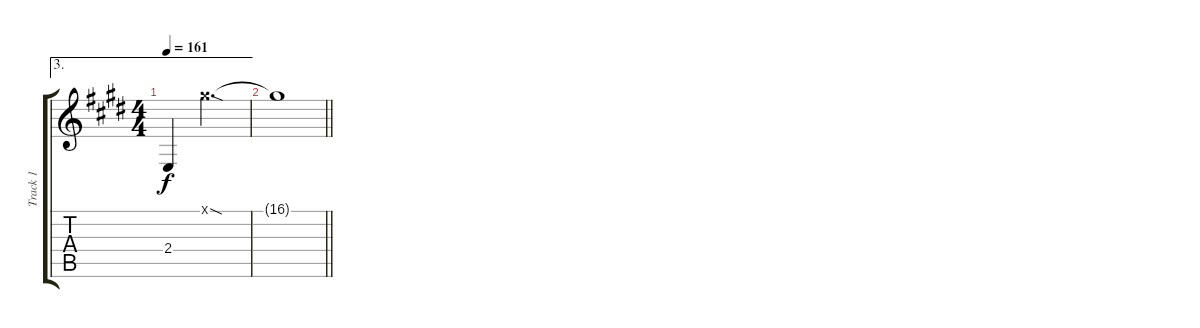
\track ("Track 1" "Track 1") {instrument tenorsax}
\staff {score tabs}
\tuning (E4 B3 G3 D3 A2 E2) {hide}
\ae 3
\ts (4 4)
\tempo 161
\clef g2
\ks e
2.4.4{dy f} 16.1{sod x}.2{d} |
\barLineRight lightlight
16.1{t}.1
